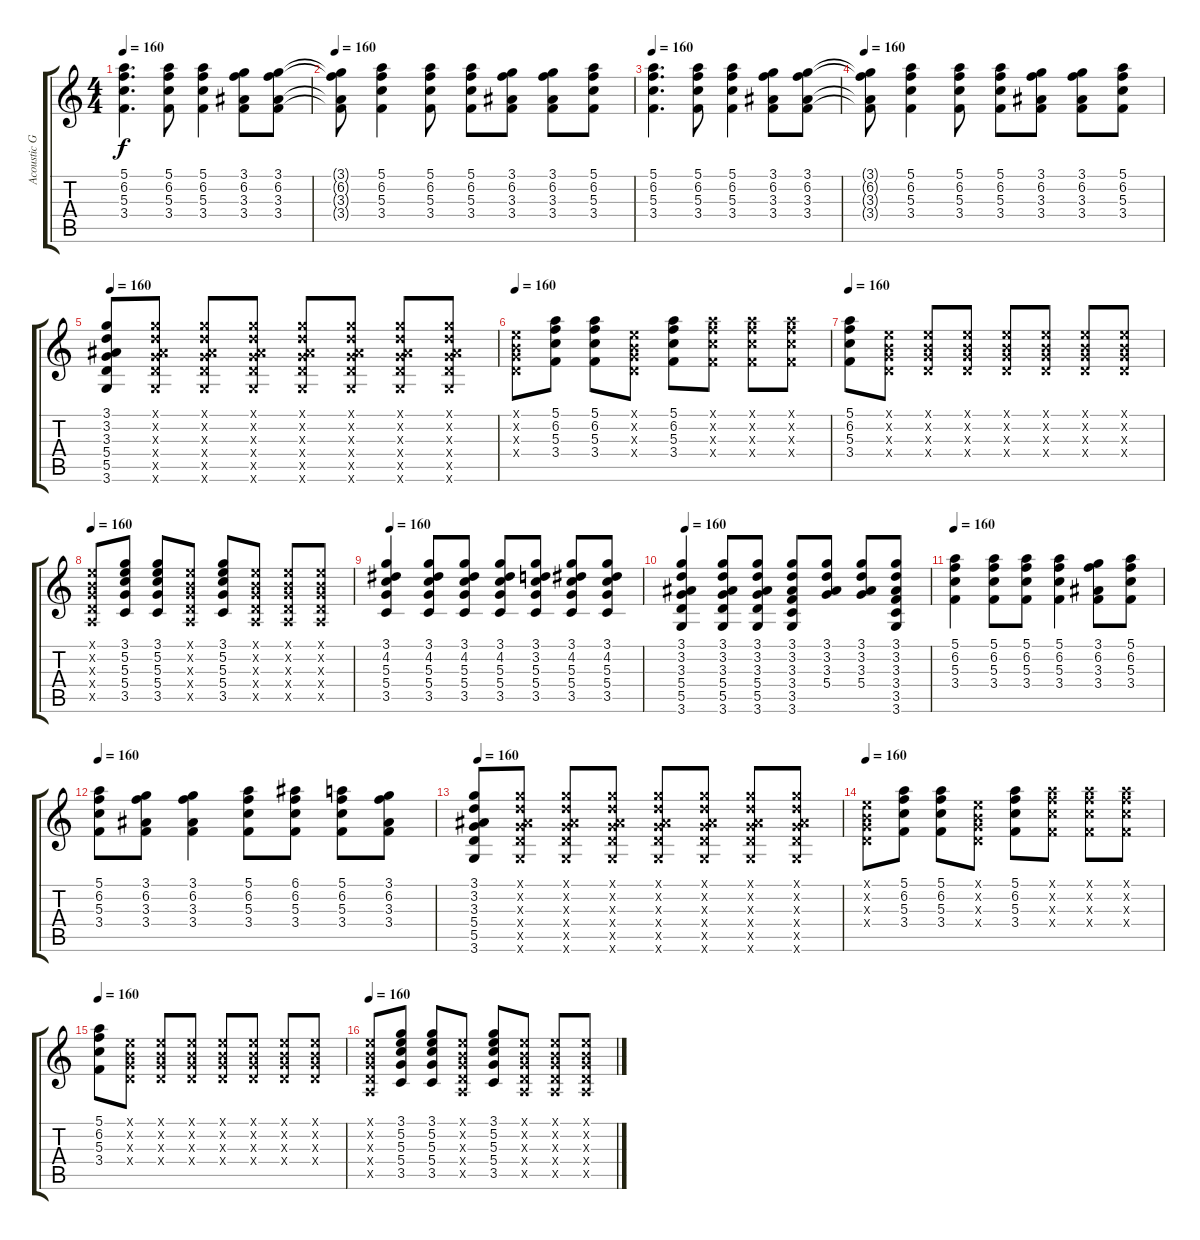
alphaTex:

\track ("Acoustic Guitar" "Acoustic G") {instrument acousticguitarsteel}
\staff {score tabs}
\tuning (E4 B3 G3 D3 A2 E2) {hide}
\ts (4 4)
\tempo 160
\clef g2
\ks c
(5.1 6.2 5.3 3.4).4{d dy f} (5.1 6.2 5.3 3.4).8 (5.1 6.2 5.3 3.4).4 (3.1 6.2 3.3 3.4).8 (3.1 6.2 3.3 3.4).8 |
\tempo 160
(3.1{t} 6.2{t} 3.3{t} 3.4{t}).8 (5.1 6.2 5.3 3.4).4 (5.1 6.2 5.3 3.4).8 (5.1 6.2 5.3 3.4).8 (3.1 6.2 3.3 3.4).8 (3.1 6.2 3.3 3.4).8 (5.1 6.2 5.3 3.4).8 |
\tempo 160
(5.1 6.2 5.3 3.4).4{d} (5.1 6.2 5.3 3.4).8 (5.1 6.2 5.3 3.4).4 (3.1 6.2 3.3 3.4).8 (3.1 6.2 3.3 3.4).8 |
\tempo 160
(3.1{t} 6.2{t} 3.3{t} 3.4{t}).8 (5.1 6.2 5.3 3.4).4 (5.1 6.2 5.3 3.4).8 (5.1 6.2 5.3 3.4).8 (3.1 6.2 3.3 3.4).8 (3.1 6.2 3.3 3.4).8 (5.1 6.2 5.3 3.4).8 |
\tempo 160
(3.1 3.2 3.3 5.4 5.5 3.6).8 (3.1{x} 3.2{x} 3.3{x} 5.4{x} 5.5{x} 3.6{x}).8 (3.1{x} 3.2{x} 3.3{x} 5.4{x} 5.5{x} 3.6{x}).8 (3.1{x} 3.2{x} 3.3{x} 5.4{x} 5.5{x} 3.6{x}).8 (3.1{x} 3.2{x} 3.3{x} 5.4{x} 5.5{x} 3.6{x}).8 (3.1{x} 3.2{x} 3.3{x} 5.4{x} 5.5{x} 3.6{x}).8 (3.1{x} 3.2{x} 3.3{x} 5.4{x} 5.5{x} 3.6{x}).8 (3.1{x} 3.2{x} 3.3{x} 5.4{x} 5.5{x} 3.6{x}).8 |
\tempo 160
(0.1{x} 0.2{x} 0.3{x} 0.4{x}).8 (5.1 6.2 5.3 3.4).8 (5.1 6.2 5.3 3.4).8 (0.1{x} 0.2{x} 0.3{x} 0.4{x}).8 (5.1 6.2 5.3 3.4).8 (5.1{x} 6.2{x} 5.3{x} 3.4{x}).8 (5.1{x} 6.2{x} 5.3{x} 3.4{x}).8 (5.1{x} 6.2{x} 5.3{x} 3.4{x}).8 |
\tempo 160
(5.1 6.2 5.3 3.4).8 (0.1{x} 0.2{x} 0.3{x} 0.4{x}).8 (0.1{x} 0.2{x} 0.3{x} 0.4{x}).8 (0.1{x} 0.2{x} 0.3{x} 0.4{x}).8 (0.1{x} 0.2{x} 0.3{x} 0.4{x}).8 (0.1{x} 0.2{x} 0.3{x} 0.4{x}).8 (0.1{x} 0.2{x} 0.3{x} 0.4{x}).8 (0.1{x} 0.2{x} 0.3{x} 0.4{x}).8 |
\tempo 160
(0.1{x} 0.2{x} 0.3{x} 0.4{x} 0.5{x}).8 (3.1 5.2 5.3 5.4 3.5).8 (3.1 5.2 5.3 5.4 3.5).8 (0.1{x} 0.2{x} 0.3{x} 0.4{x} 0.5{x}).8 (3.1 5.2 5.3 5.4 3.5).8 (0.1{x} 0.2{x} 0.3{x} 0.4{x} 0.5{x}).8 (0.1{x} 0.2{x} 0.3{x} 0.4{x} 0.5{x}).8 (0.1{x} 0.2{x} 0.3{x} 0.4{x} 0.5{x}).8 |
\tempo 160
(3.1 4.2 5.3 5.4 3.5).4 (3.1 4.2 5.3 5.4 3.5).8 (3.1 4.2 5.3 5.4 3.5).8 (3.1 4.2 5.3 5.4 3.5).8 (3.1 3.2 5.3 5.4 3.5).8 (3.1 4.2 5.3 5.4 3.5).8 (3.1 4.2 5.3 5.4 3.5).8 |
\tempo 160
(3.1 3.2 3.3 5.4 5.5 3.6).4 (3.1 3.2 3.3 5.4 5.5 3.6).8 (3.1 3.2 3.3 5.4 5.5 3.6).8 (3.1 3.2 3.3 3.4 3.5 3.6).8 (3.1 3.2 3.3 5.4).8 (3.1 3.2 3.3 5.4).8 (3.1 3.2 3.3 3.4 3.5 3.6).8 |
\tempo 160
(5.1 6.2 5.3 3.4).4 (5.1 6.2 5.3 3.4).8 (5.1 6.2 5.3 3.4).8 (5.1 6.2 5.3 3.4).4 (3.1 6.2 3.3 3.4).8 (5.1 6.2 5.3 3.4).8 |
\tempo 160
(5.1 6.2 5.3 3.4).8 (3.1 6.2 3.3 3.4).8 (3.1 6.2 3.3 3.4).4 (5.1 6.2 5.3 3.4).8 (6.1 6.2 5.3 3.4).8 (5.1 6.2 5.3 3.4).8 (3.1 6.2 3.3 3.4).8 |
\tempo 160
(3.1 3.2 3.3 5.4 5.5 3.6).8 (3.1{x} 3.2{x} 3.3{x} 5.4{x} 5.5{x} 3.6{x}).8 (3.1{x} 3.2{x} 3.3{x} 5.4{x} 5.5{x} 3.6{x}).8 (3.1{x} 3.2{x} 3.3{x} 5.4{x} 5.5{x} 3.6{x}).8 (3.1{x} 3.2{x} 3.3{x} 5.4{x} 5.5{x} 3.6{x}).8 (3.1{x} 3.2{x} 3.3{x} 5.4{x} 5.5{x} 3.6{x}).8 (3.1{x} 3.2{x} 3.3{x} 5.4{x} 5.5{x} 3.6{x}).8 (3.1{x} 3.2{x} 3.3{x} 5.4{x} 5.5{x} 3.6{x}).8 |
\tempo 160
(0.1{x} 0.2{x} 0.3{x} 0.4{x}).8 (5.1 6.2 5.3 3.4).8 (5.1 6.2 5.3 3.4).8 (0.1{x} 0.2{x} 0.3{x} 0.4{x}).8 (5.1 6.2 5.3 3.4).8 (5.1{x} 6.2{x} 5.3{x} 3.4{x}).8 (5.1{x} 6.2{x} 5.3{x} 3.4{x}).8 (5.1{x} 6.2{x} 5.3{x} 3.4{x}).8 |
\tempo 160
(5.1 6.2 5.3 3.4).8 (0.1{x} 0.2{x} 0.3{x} 0.4{x}).8 (0.1{x} 0.2{x} 0.3{x} 0.4{x}).8 (0.1{x} 0.2{x} 0.3{x} 0.4{x}).8 (0.1{x} 0.2{x} 0.3{x} 0.4{x}).8 (0.1{x} 0.2{x} 0.3{x} 0.4{x}).8 (0.1{x} 0.2{x} 0.3{x} 0.4{x}).8 (0.1{x} 0.2{x} 0.3{x} 0.4{x}).8 |
\tempo 160
(0.1{x} 0.2{x} 0.3{x} 0.4{x} 0.5{x}).8 (3.1 5.2 5.3 5.4 3.5).8 (3.1 5.2 5.3 5.4 3.5).8 (0.1{x} 0.2{x} 0.3{x} 0.4{x} 0.5{x}).8 (3.1 5.2 5.3 5.4 3.5).8 (0.1{x} 0.2{x} 0.3{x} 0.4{x} 0.5{x}).8 (0.1{x} 0.2{x} 0.3{x} 0.4{x} 0.5{x}).8 (0.1{x} 0.2{x} 0.3{x} 0.4{x} 0.5{x}).8
